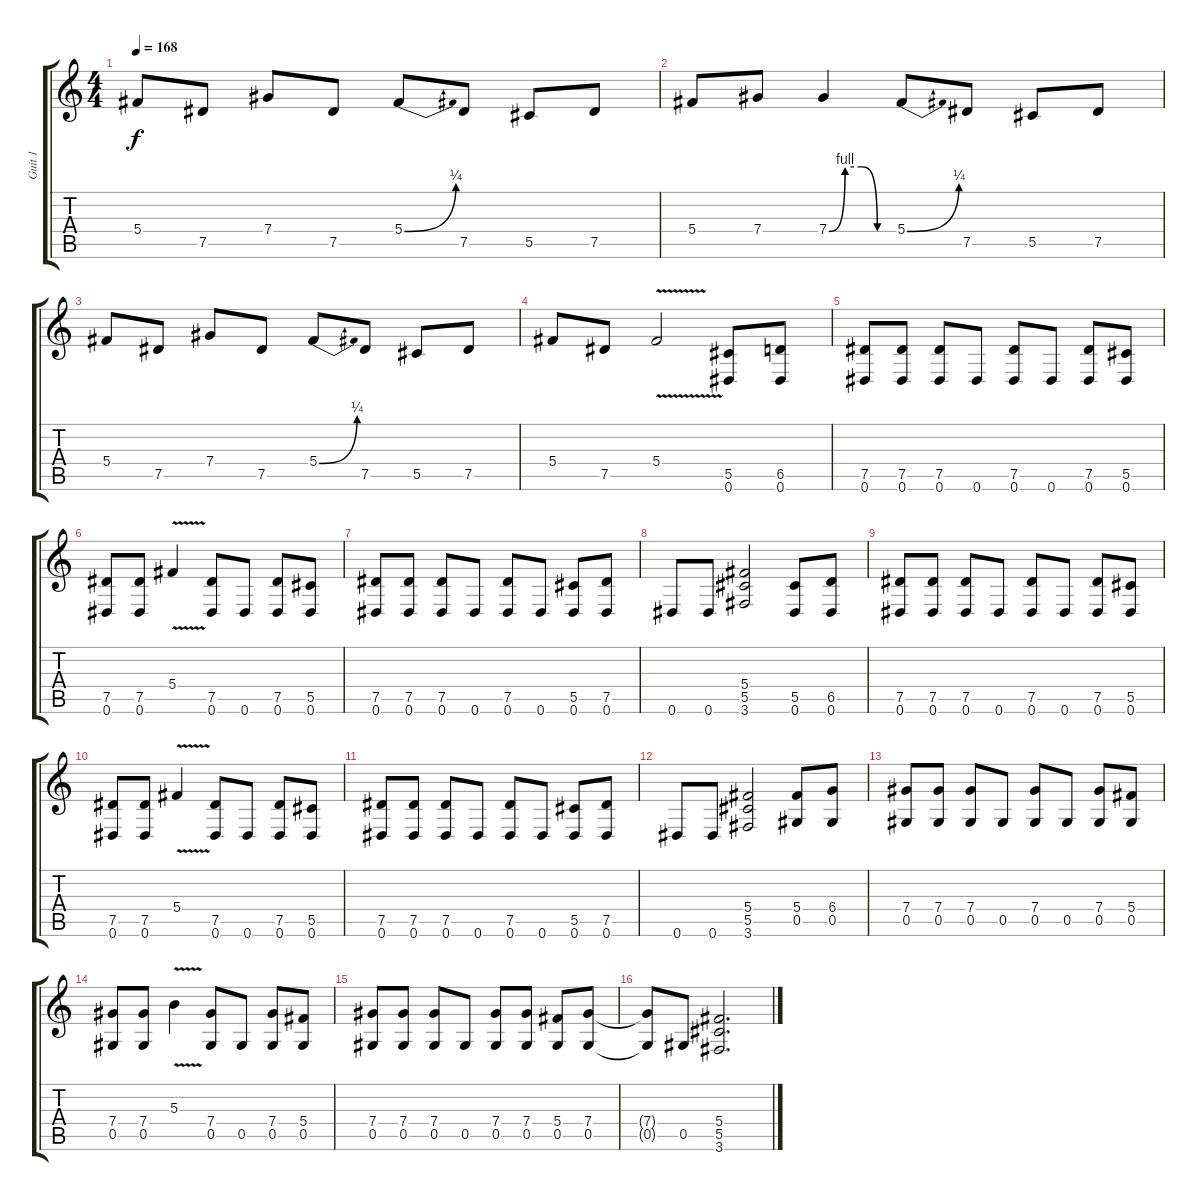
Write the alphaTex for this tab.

\track ("Guit 1" "Guit 1") {instrument distortionguitar}
\staff {score tabs}
\tuning (Eb4 Bb3 Gb3 Db3 Ab2 Eb2) {hide}
\ts (4 4)
\tempo 168
\clef g2
\ks c
5.4.8{dy f} 7.5.8 7.4.8 7.5.8 5.4{be (bend 0 0 60 1)}.8 7.5.8 5.5.8 7.5.8 |
5.4.8 7.4.8 7.4{be (custom 0 0 15 4 30 4 45 0 60 0)}.4 5.4{be (bend 0 0 60 1)}.8 7.5.8 5.5.8 7.5.8 |
5.4.8 7.5.8 7.4.8 7.5.8 5.4{be (bend 0 0 60 1)}.8 7.5.8 5.5.8 7.5.8 |
5.4.8 7.5.8 5.4{v}.2 (5.5 0.6).8 (6.5 0.6).8 |
(7.5 0.6).8 (7.5 0.6).8 (7.5 0.6).8 0.6.8 (7.5 0.6).8 0.6.8 (7.5 0.6).8 (5.5 0.6).8 |
(7.5 0.6).8 (7.5 0.6).8 5.4{v}.4 (7.5 0.6).8 0.6.8 (7.5 0.6).8 (5.5 0.6).8 |
(7.5 0.6).8 (7.5 0.6).8 (7.5 0.6).8 0.6.8 (7.5 0.6).8 0.6.8 (5.5 0.6).8 (7.5 0.6).8 |
0.6.8 0.6.8 (5.4 5.5 3.6).2 (5.5 0.6).8 (6.5 0.6).8 |
(7.5 0.6).8 (7.5 0.6).8 (7.5 0.6).8 0.6.8 (7.5 0.6).8 0.6.8 (7.5 0.6).8 (5.5 0.6).8 |
(7.5 0.6).8 (7.5 0.6).8 5.4{v}.4 (7.5 0.6).8 0.6.8 (7.5 0.6).8 (5.5 0.6).8 |
(7.5 0.6).8 (7.5 0.6).8 (7.5 0.6).8 0.6.8 (7.5 0.6).8 0.6.8 (5.5 0.6).8 (7.5 0.6).8 |
0.6.8 0.6.8 (5.4 5.5 3.6).2 (5.4 0.5).8 (6.4 0.5).8 |
(7.4 0.5).8 (7.4 0.5).8 (7.4 0.5).8 0.5.8 (7.4 0.5).8 0.5.8 (7.4 0.5).8 (5.4 0.5).8 |
(7.4 0.5).8 (7.4 0.5).8 5.3{v}.4 (7.4 0.5).8 0.5.8 (7.4 0.5).8 (5.4 0.5).8 |
(7.4 0.5).8 (7.4 0.5).8 (7.4 0.5).8 0.5.8 (7.4 0.5).8 (7.4 0.5).8 (5.4 0.5).8 (7.4 0.5).8 |
(7.4{t} 0.5{t}).8 0.5.8 (5.4 5.5 3.6).2{d}
